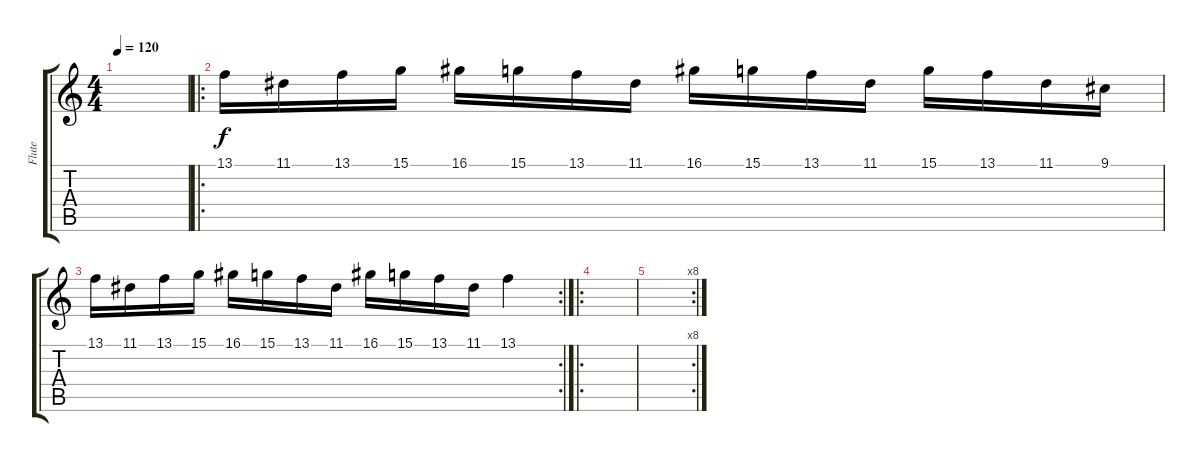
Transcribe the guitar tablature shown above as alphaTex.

\track ("Flute" "Flute") {instrument brightacousticpiano}
\staff {score tabs}
\tuning (E4 B3 G3 D3 A2 E2) {hide}
\ts (4 4)
\tempo 120
\clef g2
\ks c
|
\ro
13.1.16 11.1.16 13.1.16 15.1.16 16.1.16 15.1.16 13.1.16 11.1.16 16.1.16 15.1.16 13.1.16 11.1.16 15.1.16 13.1.16 11.1.16 9.1.16 |
\rc 2
13.1.16 11.1.16 13.1.16 15.1.16 16.1.16 15.1.16 13.1.16 11.1.16 16.1.16 15.1.16 13.1.16 11.1.16 13.1.4 |
\ro
|
\rc 8
